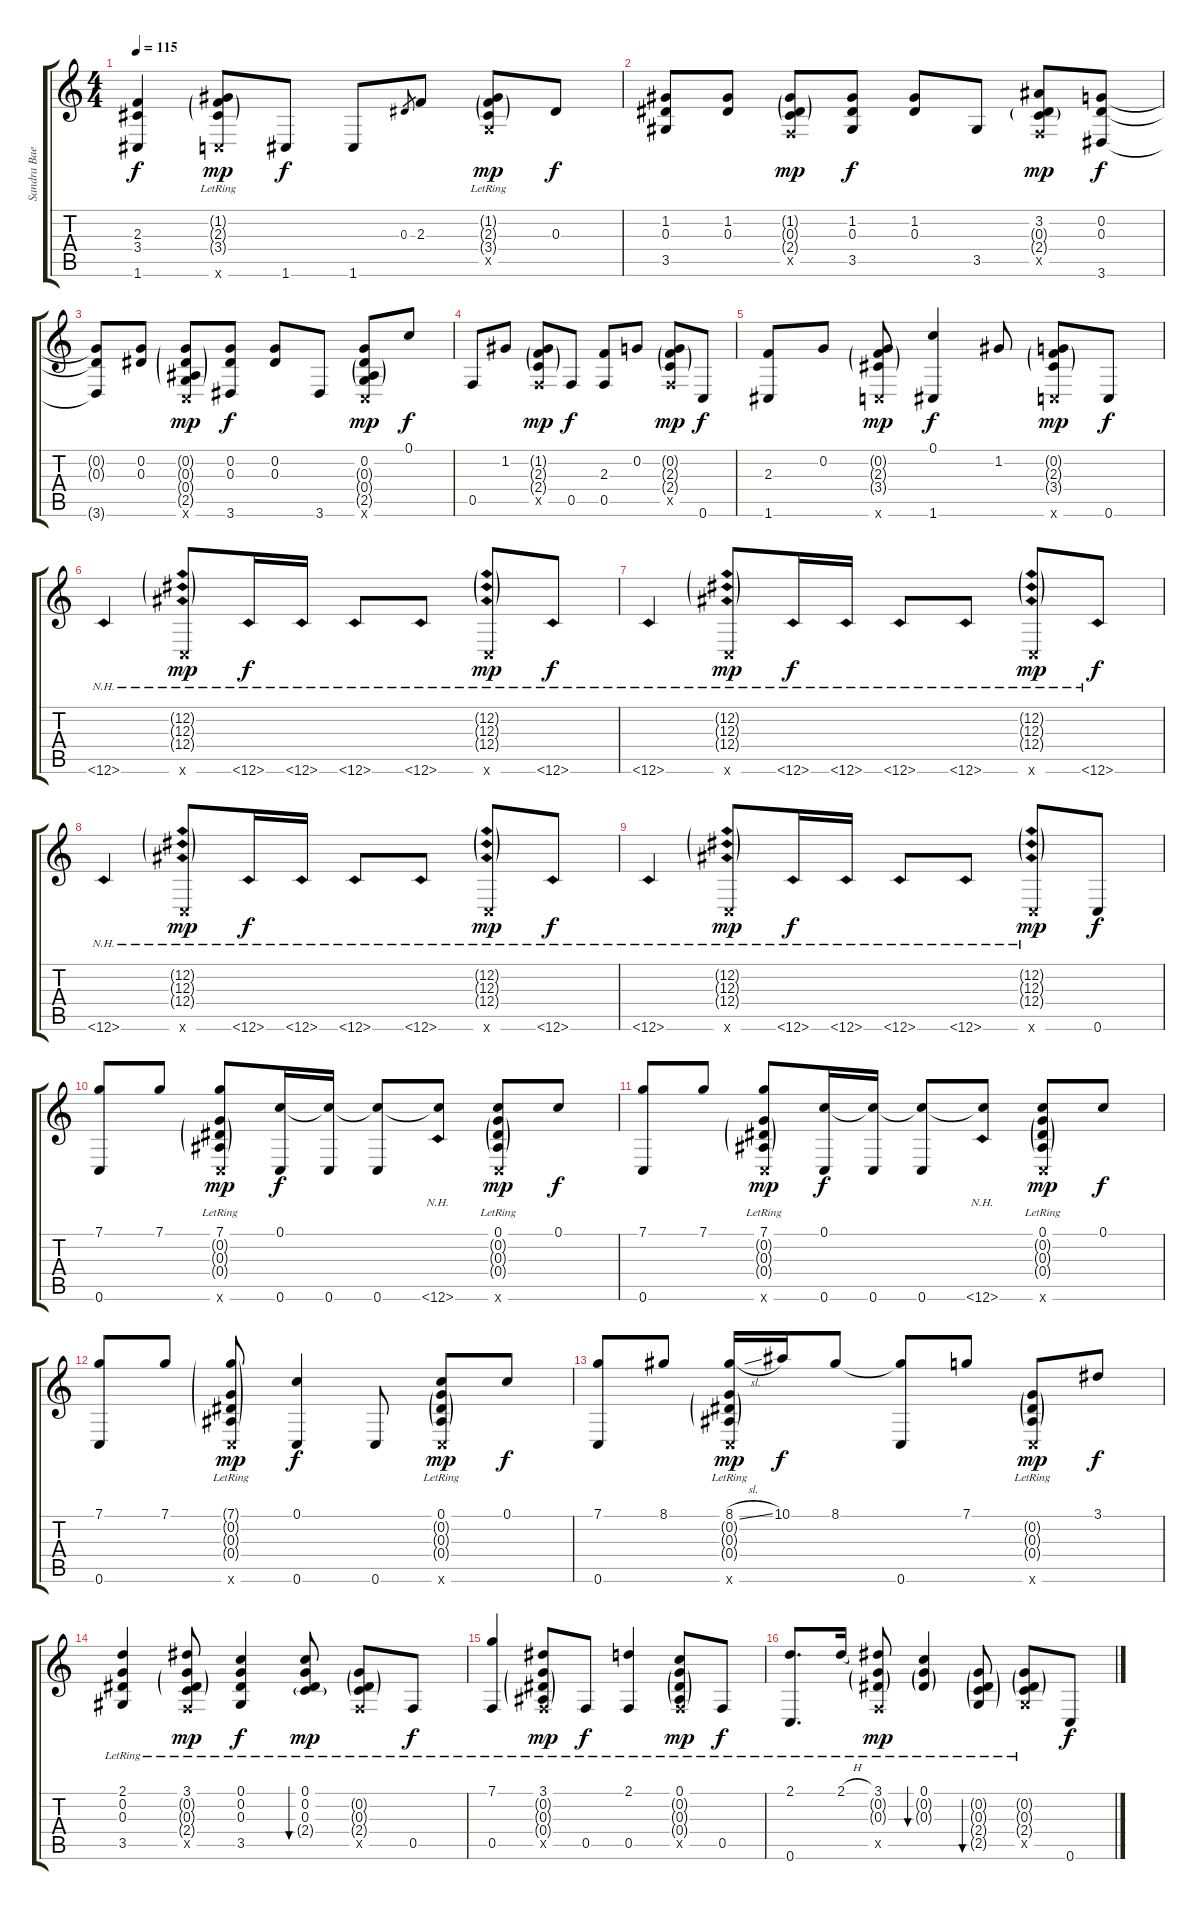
\track ("Sandra Bae" "Sandra Bae") {instrument acousticguitarsteel}
\staff {score tabs}
\tuning (C4 G3 Eb3 Bb2 F2 C2) {hide}
\ts (4 4)
\tempo 115
\clef g2
\ks c
(2.3{t} 3.4{t} 1.6).4{dy f} (1.2{g lr} 2.3{g lr} 3.4{g lr} 0.6{x}).8{dy mp} 1.6.8{dy f} 1.6.8 0.3.8{gr} 2.3.8 (1.2{g lr} 2.3{g} 3.4{g} 2.5{x}).8{dy mp} 0.3.8{dy f} |
(1.2 0.3 3.5).8 (1.2 0.3).8 (1.2{g} 0.3{g} 2.4{g} 0.5{x}).8{dy mp} (1.2 0.3 3.5).8{dy f} (1.2 0.3).8 3.5.8 (3.2 0.3{g} 2.4{g} 0.5{x}).8{dy mp} (0.2 0.3 3.6).8{dy f} |
(0.2{t} 0.3{t} 3.6{t}).8 (0.2 0.3).8 (0.2{g} 0.3{g} 0.4{g} 2.5{g} 0.6{x}).8{dy mp} (0.2 0.3 3.6).8{dy f} (0.2 0.3).8 3.6.8 (0.2 0.3{g} 0.4{g} 2.5{g} 0.6{x}).8{dy mp} 0.1.8{dy f} |
0.5.8 1.2.8 (1.2{g} 2.3{g} 2.4{g} 0.5{x}).8{dy mp} 0.5.8{dy f} (2.3 0.5).8 0.2.8 (0.2{g} 2.3{g} 2.4{g} 0.5{x}).8{dy mp} 0.6.8{dy f} |
(2.3 1.6).8 0.2.8 (0.2{g} 2.3{g} 3.4{g} 0.6{x}).8{dy mp} (0.1 1.6).4{dy f} 1.2.8 (0.2{g} 2.3{g} 3.4{g} 0.6{x}).8{dy mp} 0.6.8{dy f} |
12.6{nh}.4 (12.2{nh g} 12.3{nh g} 12.4{nh g} 0.6{x}).8{dy mp} 12.6{nh}.16{dy f} 12.6{nh}.16 12.6{nh}.8 12.6{nh}.8 (12.2{nh g} 12.3{nh g} 12.4{nh g} 0.6{x}).8{dy mp} 12.6{nh}.8{dy f} |
12.6{nh}.4 (12.2{nh g} 12.3{nh g} 12.4{nh g} 0.6{x}).8{dy mp} 12.6{nh}.16{dy f} 12.6{nh}.16 12.6{nh}.8 12.6{nh}.8 (12.2{nh g} 12.3{nh g} 12.4{nh g} 0.6{x}).8{dy mp} 12.6{nh}.8{dy f} |
12.6{nh}.4 (12.2{nh g} 12.3{nh g} 12.4{nh g} 0.6{x}).8{dy mp} 12.6{nh}.16{dy f} 12.6{nh}.16 12.6{nh}.8 12.6{nh}.8 (12.2{nh g} 12.3{nh g} 12.4{nh g} 0.6{x}).8{dy mp} 12.6{nh}.8{dy f} |
12.6{nh}.4 (12.2{nh g} 12.3{nh g} 12.4{nh g} 0.6{x}).8{dy mp} 12.6{nh}.16{dy f} 12.6{nh}.16 12.6{nh}.8 12.6{nh}.8 (12.2{nh g} 12.3{nh g} 12.4{nh g} 0.6{x}).8{dy mp} 0.6.8{dy f} |
(7.1 0.6).8 7.1.8 (7.1 0.2{g lr} 0.3{g lr} 0.4{g lr} 0.6{x}).8{dy mp} (0.1 0.6).16{dy f} (0.1{t} 0.6).16 (0.1{t} 0.6).8 (0.1{t} 0.6{nh}).8 (0.1 0.2{g lr} 0.3{g lr} 0.4{g lr} 0.6{x}).8{dy mp} 0.1.8{dy f} |
(7.1 0.6).8 7.1.8 (7.1 0.2{g lr} 0.3{g lr} 0.4{g lr} 0.6{x}).8{dy mp} (0.1 0.6).16{dy f} (0.1{t} 0.6).16 (0.1{t} 0.6).8 (0.1{t} 0.6{nh}).8 (0.1 0.2{g lr} 0.3{g lr} 0.4{g lr} 0.6{x}).8{dy mp} 0.1.8{dy f} |
(7.1 0.6).8 7.1.8 (7.1{g} 0.2{g lr} 0.3{g lr} 0.4{g lr} 0.6{x}).8{dy mp} (0.1 0.6).4{dy f} 0.6.8 (0.1 0.2{g lr} 0.3{g lr} 0.4{g lr} 0.6{x}).8{dy mp} 0.1.8{dy f} |
(7.1 0.6).8 8.1.8 (8.1{sl} 0.2{g lr} 0.3{g lr} 0.4{g lr} 0.6{x}).16{dy mp} 10.1.16{dy f} 8.1.8 (8.1{t} 0.6).8 7.1.8 (0.2{g lr} 0.3{g lr} 0.4{g lr} 0.6{x}).8{dy mp} 3.1.8{dy f} |
(2.1{lr} 0.2{lr} 0.3{lr} 3.5{lr}).4 (3.1{lr} 0.2{g lr} 0.3{g lr} 2.4{g lr} 0.5{x}).8{dy mp} (0.1{lr} 0.2{lr} 0.3{lr} 3.5{lr}).4{dy f} (0.1{lr} 0.2{lr} 0.3{lr} 2.4{g lr}).8{bu 60 dy mp} (0.2{g lr} 0.3{g lr} 2.4{g lr} 0.5{x}).8 0.5{lr}.8{dy f} |
(7.1{lr} 0.5{lr}).4 (3.1{lr} 0.2{g lr} 0.3{g lr} 0.4{g lr} 0.5{x}).8{dy mp} 0.5{lr}.8{dy f} (2.1{lr} 0.5{lr}).4 (0.1{lr} 0.2{g lr} 0.3{g lr} 0.4{g lr} 0.5{x}).8{dy mp} 0.5{lr}.8{dy f} |
(2.1{lr} 0.6{lr}).8{d} 2.1{h lr}.16 (3.1{lr} 0.2{g} 0.3{g} 0.5{x}).8{dy mp} (0.1{lr} 0.2{g lr} 0.3{g lr}).4{bu 120} (0.2{g lr} 0.3{g lr} 2.4{g lr} 2.5{g lr}).8{bu 120} (0.2{g lr} 0.3{g lr} 2.4{g lr} 2.5{x}).8 0.6.8{dy f}
